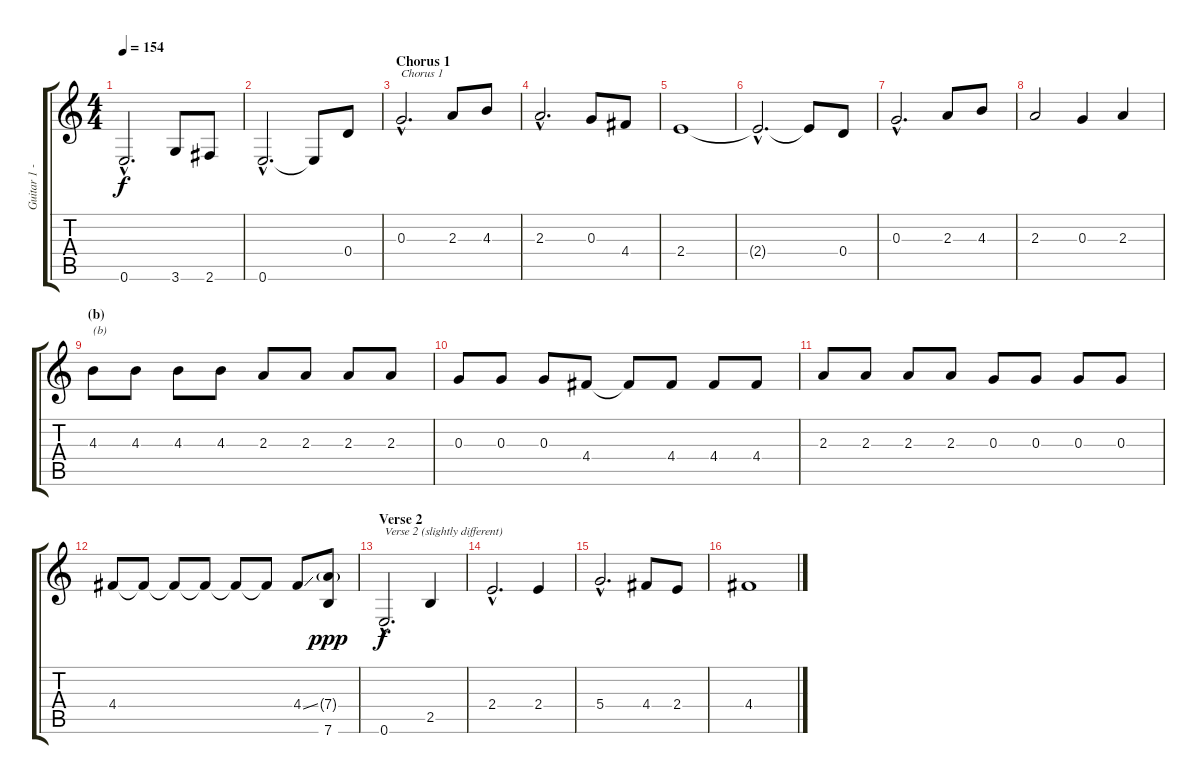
\track ("Guitar 1 - Lead" "Guitar 1 -") {instrument overdrivenguitar}
\staff {score tabs}
\tuning (E4 B3 G3 D3 A2 E2) {hide}
\ts (4 4)
\tempo 154
\clef g2
\ks c
0.6{hac}.2{d dy f} 3.6.8 2.6.8 |
0.6{hac}.2{d} 0.6{t}.8 0.4.8 |
\section ("" "Chorus 1")
0.3{hac}.2{d txt "Chorus 1"} 2.3.8 4.3.8 |
2.3{hac}.2{d} 0.3.8 4.4.8 |
2.4.1 |
2.4{hac t}.2{d} 2.4{t}.8 0.4.8 |
0.3{hac}.2{d} 2.3.8 4.3.8 |
2.3.2 0.3.4 2.3.4 |
\section ("" "(b)")
4.3.8{txt "(b)"} 4.3.8 4.3.8 4.3.8 2.3.8 2.3.8 2.3.8 2.3.8 |
0.3.8 0.3.8 0.3.8 4.4.8 4.4{t}.8 4.4.8 4.4.8 4.4.8 |
2.3.8 2.3.8 2.3.8 2.3.8 0.3.8 0.3.8 0.3.8 0.3.8 |
4.4.8 4.4{t}.8 4.4{t}.8 4.4{t}.8 4.4{t}.8 4.4{t}.8 4.4{ss}.8 (7.4{g} 7.6).8{dy ppp} |
\section ("" "Verse 2")
0.6{hac}.2{d txt "Verse 2 (slightly different)" dy f} 2.5.4 |
2.4{hac}.2{d} 2.4.4 |
5.4{hac}.2{d} 4.4.8 2.4.8 |
4.4.1
